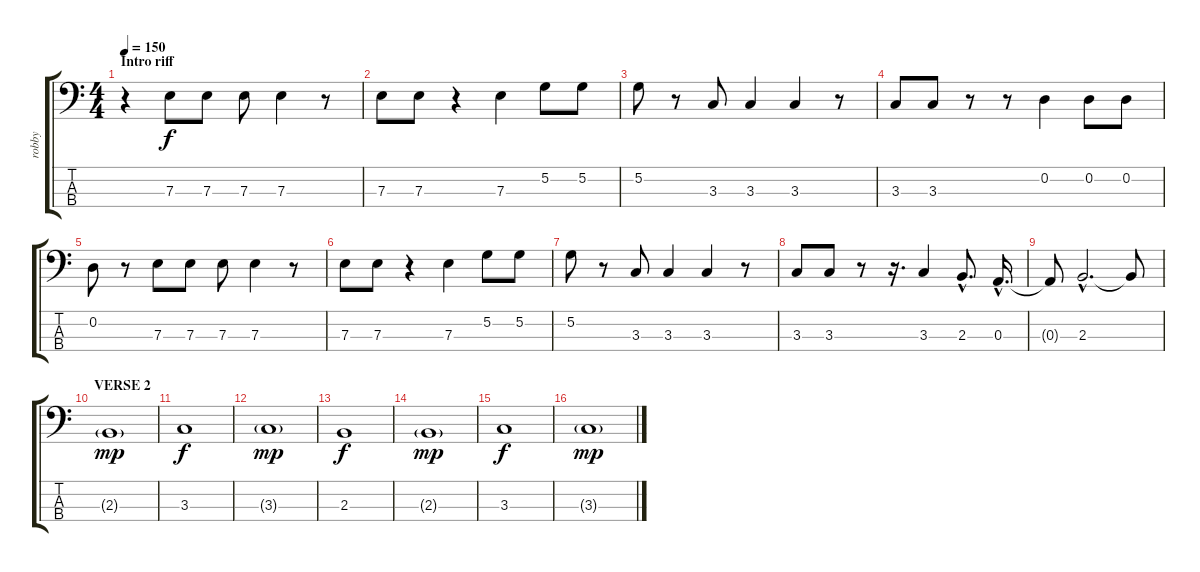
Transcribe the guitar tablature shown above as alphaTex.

\track ("robby" "robby") {instrument electricbasspick}
\staff {score tabs}
\tuning (G2 D2 A1 E1) {hide}
\ts (4 4)
\section ("" "Intro riff")
\tempo 150
\clef f4
\ks c
r.4{dy f} 7.3.8 7.3.8 7.3.8 7.3.4 r.8 |
7.3.8 7.3.8 r.4 7.3.4 5.2.8 5.2.8 |
5.2.8 r.8 3.3.8 3.3.4 3.3.4 r.8 |
3.3.8 3.3.8 r.8 r.8 0.2.4 0.2.8 0.2.8 |
0.2.8 r.8 7.3.8 7.3.8 7.3.8 7.3.4 r.8 |
7.3.8 7.3.8 r.4 7.3.4 5.2.8 5.2.8 |
5.2.8 r.8 3.3.8 3.3.4 3.3.4 r.8 |
3.3.8 3.3.8 r.8 r.16{d} 3.3.4 2.3{hac}.8{d} 0.3{hac}.16{d} |
0.3{t}.8 2.3{hac}.2{d} 2.3{t}.8 |
\section ("" "VERSE 2")
2.3{g}.1{dy mp} |
3.3.1{dy f} |
3.3{g}.1{dy mp} |
2.3.1{dy f} |
2.3{g}.1{dy mp} |
3.3.1{dy f} |
3.3{g}.1{dy mp}
